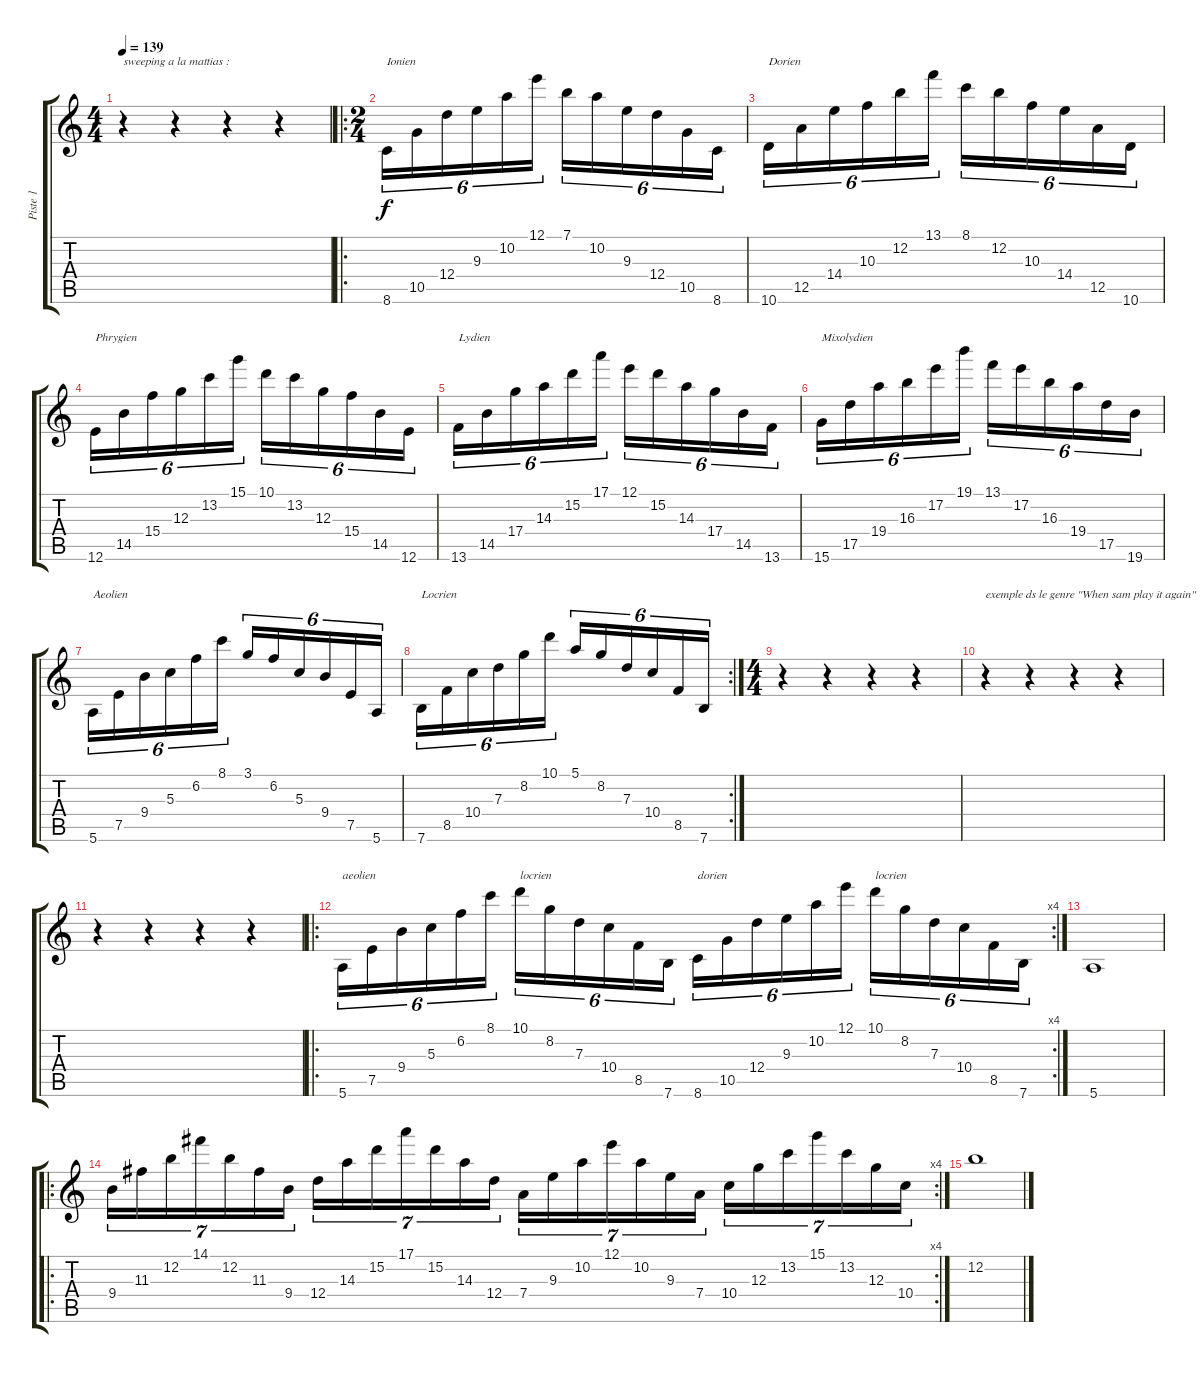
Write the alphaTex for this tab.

\track ("Piste 1" "Piste 1") {instrument distortionguitar}
\staff {score tabs}
\tuning (E4 B3 G3 D3 A2 E2) {hide}
\ts (4 4)
\tempo 139
\clef g2
\ks c
r.4{txt "sweeping a la mattias :" dy f instrument distortionguitar} r.4 r.4 r.4 |
\ro
\ts (2 4)
8.6.16{tu (6 4) txt "Ionien"} 10.5.16{tu (6 4)} 12.4.16{tu (6 4)} 9.3.16{tu (6 4)} 10.2.16{tu (6 4)} 12.1.16{tu (6 4)} 7.1.16{tu (6 4)} 10.2.16{tu (6 4)} 9.3.16{tu (6 4)} 12.4.16{tu (6 4)} 10.5.16{tu (6 4)} 8.6.16{tu (6 4)} |
10.6.16{tu (6 4) txt "Dorien"} 12.5.16{tu (6 4)} 14.4.16{tu (6 4)} 10.3.16{tu (6 4)} 12.2.16{tu (6 4)} 13.1.16{tu (6 4)} 8.1.16{tu (6 4)} 12.2.16{tu (6 4)} 10.3.16{tu (6 4)} 14.4.16{tu (6 4)} 12.5.16{tu (6 4)} 10.6.16{tu (6 4)} |
12.6.16{tu (6 4) txt "Phrygien"} 14.5.16{tu (6 4)} 15.4.16{tu (6 4)} 12.3.16{tu (6 4)} 13.2.16{tu (6 4)} 15.1.16{tu (6 4)} 10.1.16{tu (6 4)} 13.2.16{tu (6 4)} 12.3.16{tu (6 4)} 15.4.16{tu (6 4)} 14.5.16{tu (6 4)} 12.6.16{tu (6 4)} |
13.6.16{tu (6 4) txt "Lydien"} 14.5.16{tu (6 4)} 17.4.16{tu (6 4)} 14.3.16{tu (6 4)} 15.2.16{tu (6 4)} 17.1.16{tu (6 4)} 12.1.16{tu (6 4)} 15.2.16{tu (6 4)} 14.3.16{tu (6 4)} 17.4.16{tu (6 4)} 14.5.16{tu (6 4)} 13.6.16{tu (6 4)} |
15.6.16{tu (6 4) txt "Mixolydien"} 17.5.16{tu (6 4)} 19.4.16{tu (6 4)} 16.3.16{tu (6 4)} 17.2.16{tu (6 4)} 19.1.16{tu (6 4)} 13.1.16{tu (6 4)} 17.2.16{tu (6 4)} 16.3.16{tu (6 4)} 19.4.16{tu (6 4)} 17.5.16{tu (6 4)} 19.6.16{tu (6 4)} |
5.6.16{tu (6 4) txt "Aeolien"} 7.5.16{tu (6 4)} 9.4.16{tu (6 4)} 5.3.16{tu (6 4)} 6.2.16{tu (6 4)} 8.1.16{tu (6 4)} 3.1.16{tu (6 4)} 6.2.16{tu (6 4)} 5.3.16{tu (6 4)} 9.4.16{tu (6 4)} 7.5.16{tu (6 4)} 5.6.16{tu (6 4)} |
\rc 2
7.6.16{tu (6 4) txt "Locrien"} 8.5.16{tu (6 4)} 10.4.16{tu (6 4)} 7.3.16{tu (6 4)} 8.2.16{tu (6 4)} 10.1.16{tu (6 4)} 5.1.16{tu (6 4)} 8.2.16{tu (6 4)} 7.3.16{tu (6 4)} 10.4.16{tu (6 4)} 8.5.16{tu (6 4)} 7.6.16{tu (6 4)} |
\ts (4 4)
r.4 r.4 r.4 r.4 |
r.4{txt "exemple ds le genre \"When sam play it again\""} r.4 r.4 r.4 |
r.4 r.4 r.4 r.4 |
\ro
\rc 4
5.6.16{tu (6 4) txt "aeolien"} 7.5.16{tu (6 4)} 9.4.16{tu (6 4)} 5.3.16{tu (6 4)} 6.2.16{tu (6 4)} 8.1.16{tu (6 4)} 10.1.16{tu (6 4) txt "locrien"} 8.2.16{tu (6 4)} 7.3.16{tu (6 4)} 10.4.16{tu (6 4)} 8.5.16{tu (6 4)} 7.6.16{tu (6 4)} 8.6.16{tu (6 4) txt "dorien"} 10.5.16{tu (6 4)} 12.4.16{tu (6 4)} 9.3.16{tu (6 4)} 10.2.16{tu (6 4)} 12.1.16{tu (6 4)} 10.1.16{tu (6 4) txt "locrien"} 8.2.16{tu (6 4)} 7.3.16{tu (6 4)} 10.4.16{tu (6 4)} 8.5.16{tu (6 4)} 7.6.16{tu (6 4)} |
5.6.1 |
\ro
\rc 4
9.4.16{tu (7 4)} 11.3.16{tu (7 4)} 12.2.16{tu (7 4)} 14.1.16{tu (7 4)} 12.2.16{tu (7 4)} 11.3.16{tu (7 4)} 9.4.16{tu (7 4)} 12.4.16{tu (7 4)} 14.3.16{tu (7 4)} 15.2.16{tu (7 4)} 17.1.16{tu (7 4)} 15.2.16{tu (7 4)} 14.3.16{tu (7 4)} 12.4.16{tu (7 4)} 7.4.16{tu (7 4)} 9.3.16{tu (7 4)} 10.2.16{tu (7 4)} 12.1.16{tu (7 4)} 10.2.16{tu (7 4)} 9.3.16{tu (7 4)} 7.4.16{tu (7 4)} 10.4.16{tu (7 4)} 12.3.16{tu (7 4)} 13.2.16{tu (7 4)} 15.1.16{tu (7 4)} 13.2.16{tu (7 4)} 12.3.16{tu (7 4)} 10.4.16{tu (7 4)} |
12.2.1
